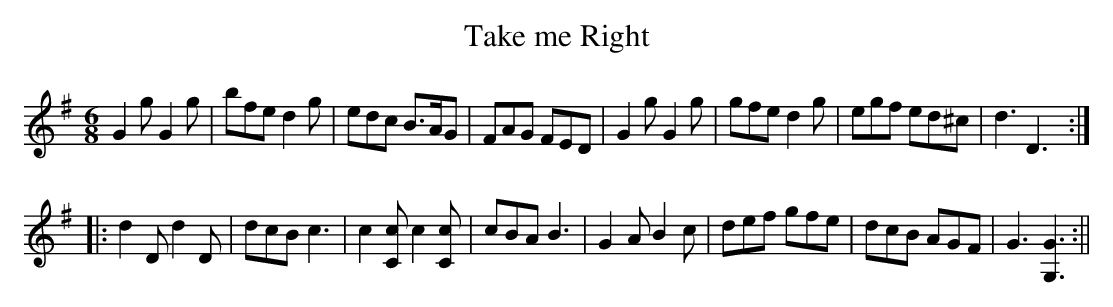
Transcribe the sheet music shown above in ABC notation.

X:1
T:Take me Right
M:6/8
L:1/8
K:G
G2g G2g|bfe d2g|edc B>AG|FAG FED|G2g G2g|gfe d2g|egf ed^c|d3 D3:|
|:d2D d2D|dcB c3|c2[Cc] c2[Cc]|cBA B3|G2A B2c|def gfe|dcB AGF|G3 [G,3G3]:||
